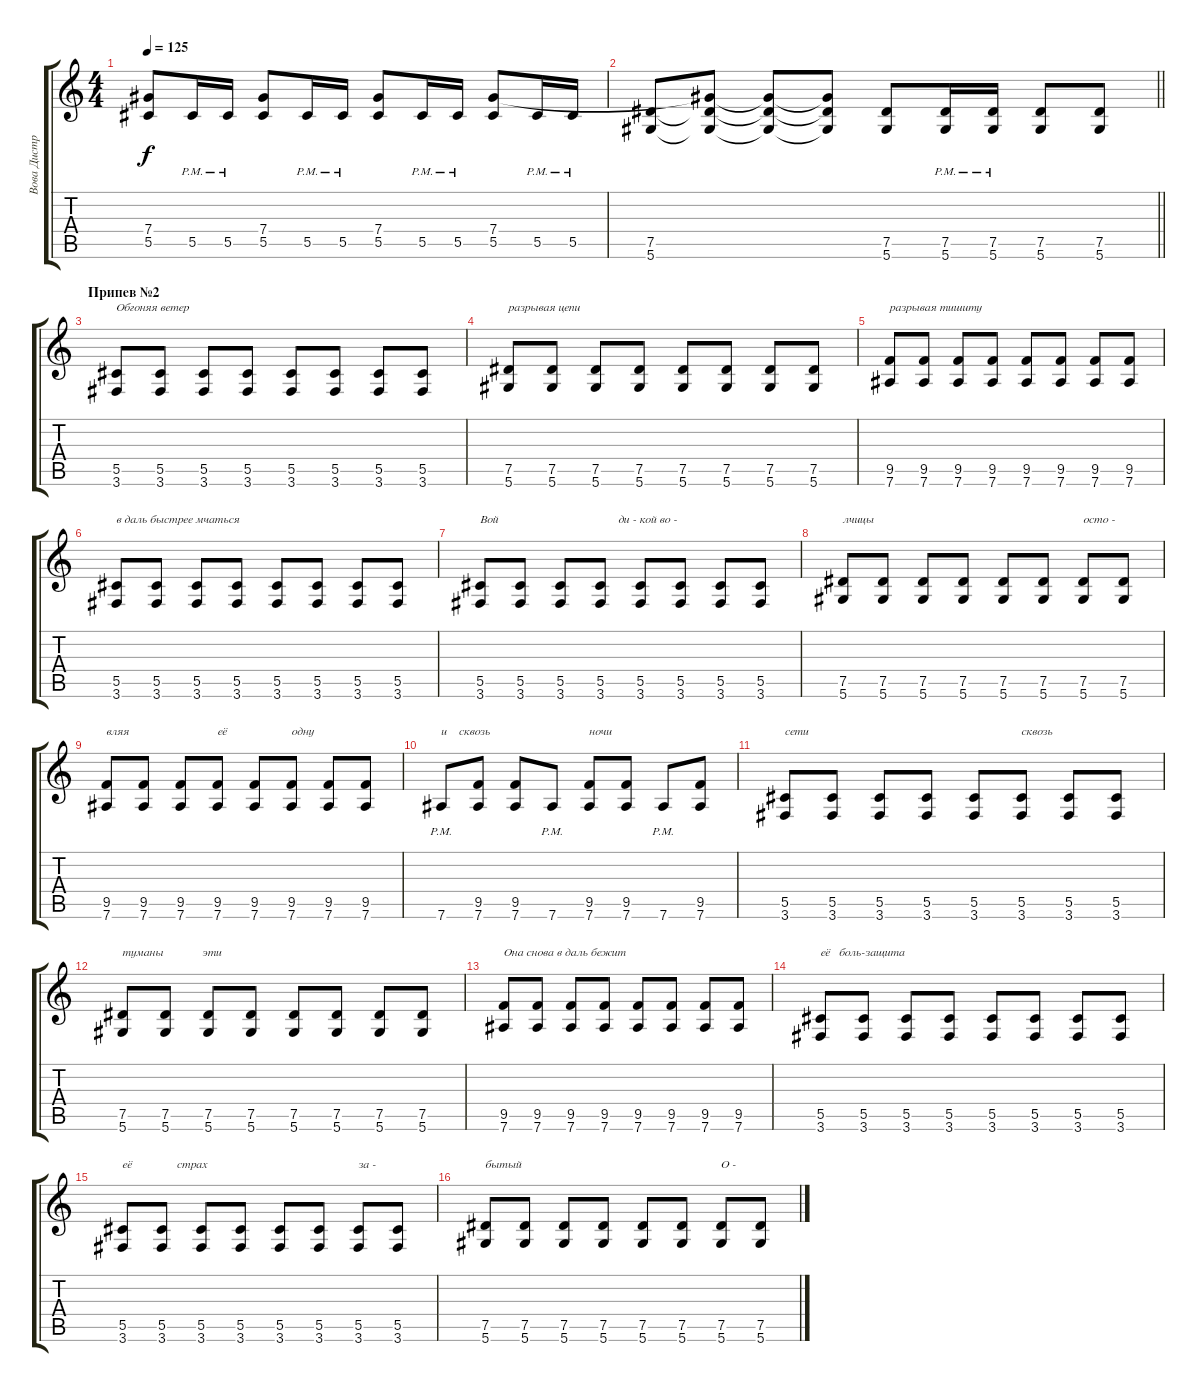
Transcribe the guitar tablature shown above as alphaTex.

\track ("Вова Дистр" "Вова Дистр") {instrument distortionguitar}
\staff {score tabs}
\tuning (Eb4 Bb3 Gb3 Db3 Ab2 Eb2) {hide}
\ts (4 4)
\tempo 125
\clef g2
\ks c
(7.4 5.5).8{dy f} 5.5{pm}.16 5.5{pm}.16 (7.4 5.5).8 5.5{pm}.16 5.5{pm}.16 (7.4 5.5).8 5.5{pm}.16 5.5{pm}.16 (7.4 5.5).8 5.5{pm}.16 5.5{pm}.16 |
\barLineRight lightlight
(7.5 5.6).8 (7.4{t} 7.5{t} 5.6{t}).8 (7.4{t} 7.5{t} 5.6{t}).8 (7.4{t} 7.5{t} 5.6{t}).8 (7.5 5.6).8 (7.5{pm} 5.6).16 (7.5{pm} 5.6).16 (7.5 5.6).8 (7.5 5.6).8 |
\section ("" "Припев №2")
(5.5 3.6).8{txt "Обгоняя ветер"} (5.5 3.6).8 (5.5 3.6).8 (5.5 3.6).8 (5.5 3.6).8 (5.5 3.6).8 (5.5 3.6).8 (5.5 3.6).8 |
(7.5 5.6).8{txt "разрывая цепи"} (7.5 5.6).8 (7.5 5.6).8 (7.5 5.6).8 (7.5 5.6).8 (7.5 5.6).8 (7.5 5.6).8 (7.5 5.6).8 |
(9.5 7.6).8{txt "разрывая тишиту"} (9.5 7.6).8 (9.5 7.6).8 (9.5 7.6).8 (9.5 7.6).8 (9.5 7.6).8 (9.5 7.6).8 (9.5 7.6).8 |
(5.5 3.6).8{txt "в даль быстрее мчаться"} (5.5 3.6).8 (5.5 3.6).8 (5.5 3.6).8 (5.5 3.6).8 (5.5 3.6).8 (5.5 3.6).8 (5.5 3.6).8 |
(5.5 3.6).8{txt "Вой"} (5.5 3.6).8 (5.5 3.6).8 (5.5 3.6).8{txt "      ди - кой во - "} (5.5 3.6).8 (5.5 3.6).8 (5.5 3.6).8 (5.5 3.6).8 |
(7.5 5.6).8{txt "лчицы"} (7.5 5.6).8 (7.5 5.6).8 (7.5 5.6).8 (7.5 5.6).8 (7.5 5.6).8 (7.5 5.6).8{txt "осто -"} (7.5 5.6).8 |
(9.5 7.6).8{txt "вляя"} (9.5 7.6).8 (9.5 7.6).8 (9.5 7.6).8{txt "её"} (9.5 7.6).8 (9.5 7.6).8{txt "одну"} (9.5 7.6).8 (9.5 7.6).8 |
7.6{pm}.8{txt "и    сквозь"} (9.5 7.6).8 (9.5 7.6).8 7.6{pm}.8 (9.5 7.6).8{txt "ночи"} (9.5 7.6).8 7.6{pm}.8 (9.5 7.6).8 |
(5.5 3.6).8{txt "сети"} (5.5 3.6).8 (5.5 3.6).8 (5.5 3.6).8 (5.5 3.6).8 (5.5 3.6).8{txt "сквозь"} (5.5 3.6).8 (5.5 3.6).8 |
(7.5 5.6).8{txt "туманы             эти"} (7.5 5.6).8 (7.5 5.6).8 (7.5 5.6).8 (7.5 5.6).8 (7.5 5.6).8 (7.5 5.6).8 (7.5 5.6).8 |
(9.5 7.6).8{txt "Она снова в даль бежит"} (9.5 7.6).8 (9.5 7.6).8 (9.5 7.6).8 (9.5 7.6).8 (9.5 7.6).8 (9.5 7.6).8 (9.5 7.6).8 |
(5.5 3.6).8{txt "её   боль-защита"} (5.5 3.6).8 (5.5 3.6).8 (5.5 3.6).8 (5.5 3.6).8 (5.5 3.6).8 (5.5 3.6).8 (5.5 3.6).8 |
(5.5 3.6).8{txt "её               страх"} (5.5 3.6).8 (5.5 3.6).8 (5.5 3.6).8 (5.5 3.6).8 (5.5 3.6).8 (5.5 3.6).8{txt "за -"} (5.5 3.6).8 |
(7.5 5.6).8{txt "бытый"} (7.5 5.6).8 (7.5 5.6).8 (7.5 5.6).8 (7.5 5.6).8 (7.5 5.6).8 (7.5 5.6).8{txt "О -"} (7.5 5.6).8
